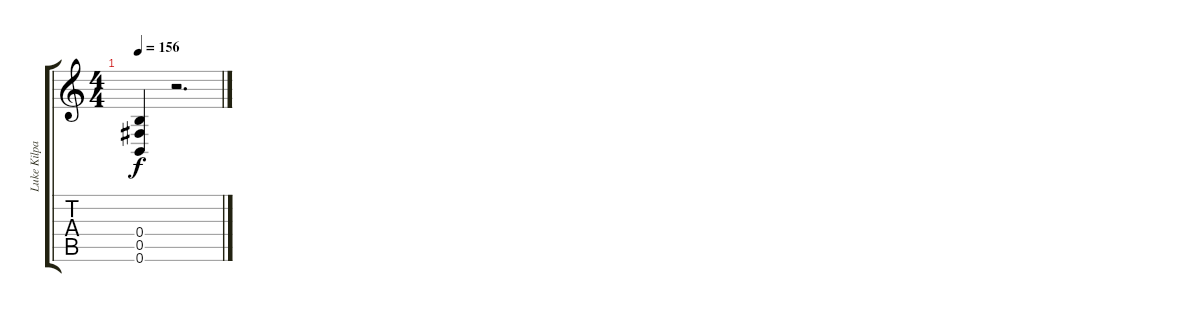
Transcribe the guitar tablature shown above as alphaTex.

\track ("Luke Kilpatrick" "Luke Kilpa") {instrument distortionguitar}
\staff {score tabs}
\tuning (Db4 Ab3 E3 B2 Gb2 B1) {hide}
\ts (4 4)
\tempo 156
\clef g2
\ks c
(0.4 0.5 0.6).4{dy f} r.2{d}
